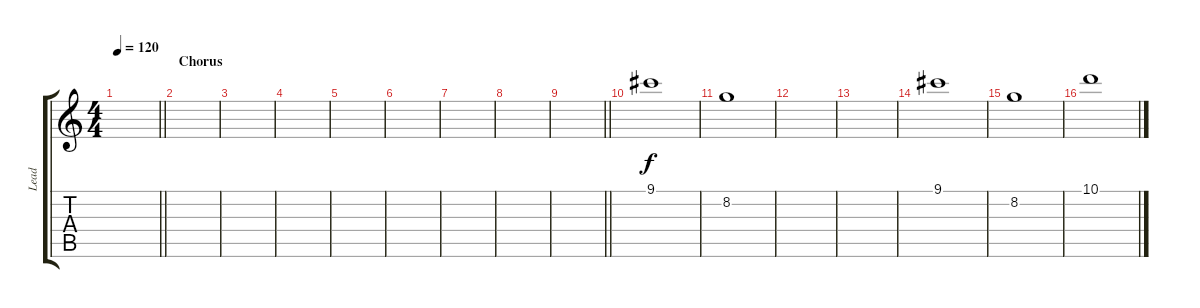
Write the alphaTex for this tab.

\track ("Lead" "Lead") {instrument overdrivenguitar}
\staff {score tabs}
\tuning (E4 B3 G3 D3 A2 E2) {hide}
\ts (4 4)
\tempo 120
\clef g2
\barLineRight lightlight
\ks c
|
\section ("" "Chorus")
|
|
|
|
|
|
|
\barLineRight lightlight
|
9.1.1{volume 13} |
8.2.1 |
|
|
9.1.1 |
8.2.1 |
10.1.1
